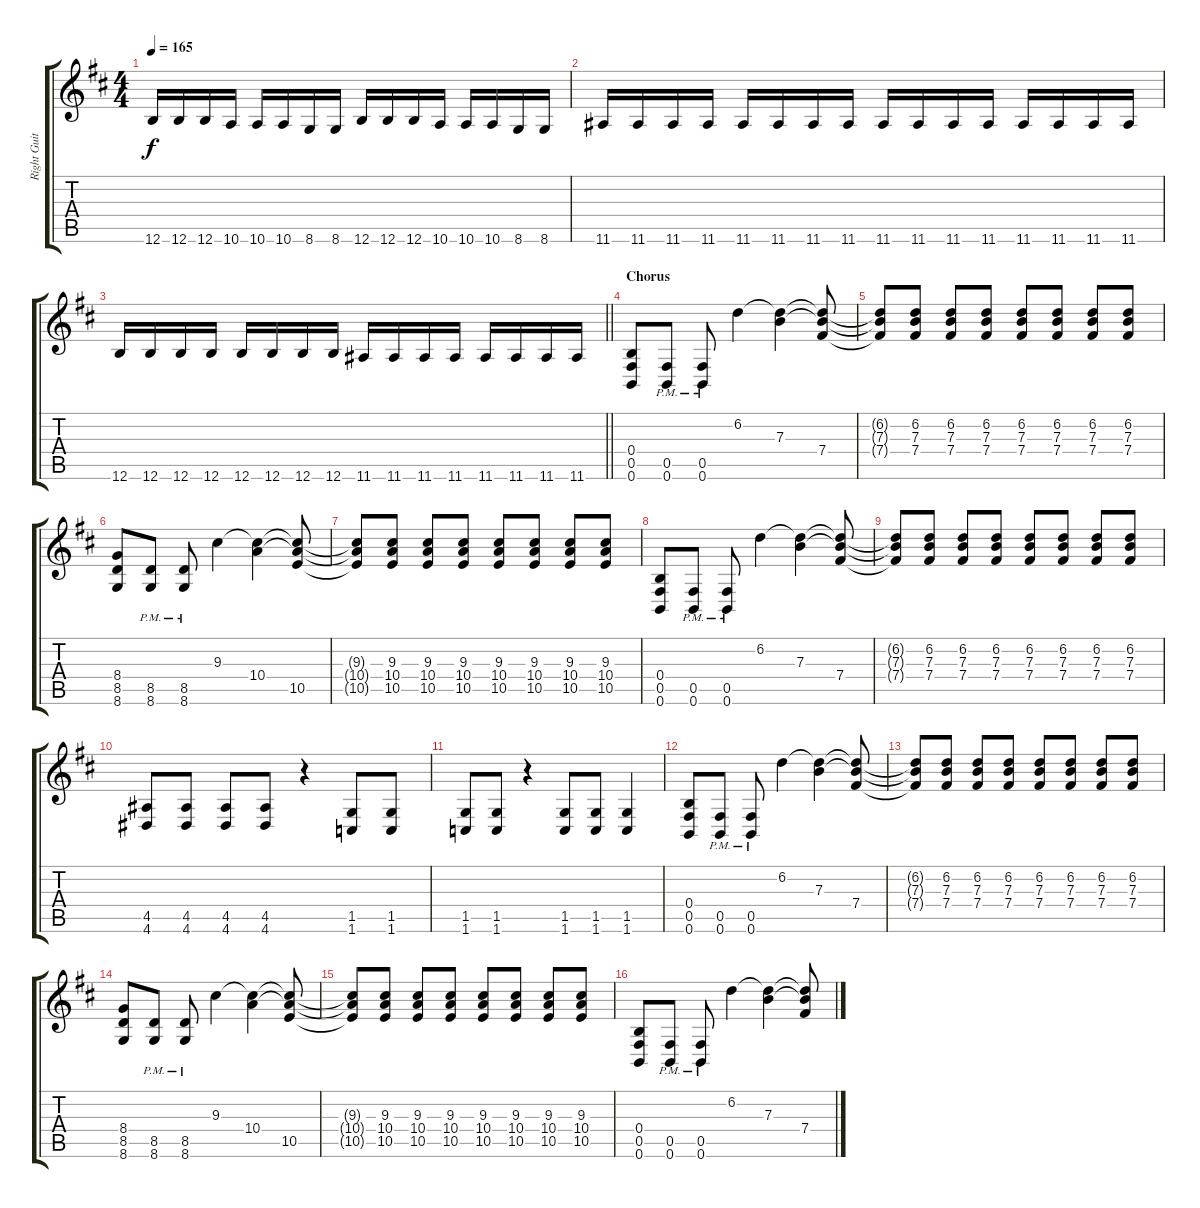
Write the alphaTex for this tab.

\track ("Right Guitar" "Right Guit") {instrument distortionguitar}
\staff {score tabs}
\tuning (Db4 Ab3 E3 B2 Gb2 B1) {hide}
\ts (4 4)
\tempo 165
\clef g2
\ks d
12.6.16{dy f} 12.6.16 12.6.16 10.6.16 10.6.16 10.6.16 8.6.16 8.6.16 12.6.16 12.6.16 12.6.16 10.6.16 10.6.16 10.6.16 8.6.16 8.6.16 |
11.6.16 11.6.16 11.6.16 11.6.16 11.6.16 11.6.16 11.6.16 11.6.16 11.6.16 11.6.16 11.6.16 11.6.16 11.6.16 11.6.16 11.6.16 11.6.16 |
\barLineRight lightlight
12.6.16 12.6.16 12.6.16 12.6.16 12.6.16 12.6.16 12.6.16 12.6.16 11.6.16 11.6.16 11.6.16 11.6.16 11.6.16 11.6.16 11.6.16 11.6.16 |
\section ("" "Chorus")
(0.4 0.5 0.6).8 (0.5{pm} 0.6{pm}).8 (0.5{pm} 0.6{pm}).8 6.2.4 (6.2{t} 7.3).4 (6.2{t} 7.3{t} 7.4).8 |
(6.2{t} 7.3{t} 7.4{t}).8 (6.2 7.3 7.4).8 (6.2 7.3 7.4).8 (6.2 7.3 7.4).8 (6.2 7.3 7.4).8 (6.2 7.3 7.4).8 (6.2 7.3 7.4).8 (6.2 7.3 7.4).8 |
(8.4 8.5 8.6).8 (8.5{pm} 8.6{pm}).8 (8.5{pm} 8.6{pm}).8 9.3.4 (9.3{t} 10.4).4 (9.3{t} 10.4{t} 10.5).8 |
(9.3{t} 10.4{t} 10.5{t}).8 (9.3 10.4 10.5).8 (9.3 10.4 10.5).8 (9.3 10.4 10.5).8 (9.3 10.4 10.5).8 (9.3 10.4 10.5).8 (9.3 10.4 10.5).8 (9.3 10.4 10.5).8 |
(0.4 0.5 0.6).8 (0.5{pm} 0.6{pm}).8 (0.5{pm} 0.6{pm}).8 6.2.4 (6.2{t} 7.3).4 (6.2{t} 7.3{t} 7.4).8 |
(6.2{t} 7.3{t} 7.4{t}).8 (6.2 7.3 7.4).8 (6.2 7.3 7.4).8 (6.2 7.3 7.4).8 (6.2 7.3 7.4).8 (6.2 7.3 7.4).8 (6.2 7.3 7.4).8 (6.2 7.3 7.4).8 |
(4.5 4.6).8 (4.5 4.6).8 (4.5 4.6).8 (4.5 4.6).8 r.4 (1.5 1.6).8 (1.5 1.6).8 |
(1.5 1.6).8 (1.5 1.6).8 r.4 (1.5 1.6).8 (1.5 1.6).8 (1.5 1.6).4 |
(0.4 0.5 0.6).8 (0.5{pm} 0.6{pm}).8 (0.5{pm} 0.6{pm}).8 6.2.4 (6.2{t} 7.3).4 (6.2{t} 7.3{t} 7.4).8 |
(6.2{t} 7.3{t} 7.4{t}).8 (6.2 7.3 7.4).8 (6.2 7.3 7.4).8 (6.2 7.3 7.4).8 (6.2 7.3 7.4).8 (6.2 7.3 7.4).8 (6.2 7.3 7.4).8 (6.2 7.3 7.4).8 |
(8.4 8.5 8.6).8 (8.5{pm} 8.6{pm}).8 (8.5{pm} 8.6{pm}).8 9.3.4 (9.3{t} 10.4).4 (9.3{t} 10.4{t} 10.5).8 |
(9.3{t} 10.4{t} 10.5{t}).8 (9.3 10.4 10.5).8 (9.3 10.4 10.5).8 (9.3 10.4 10.5).8 (9.3 10.4 10.5).8 (9.3 10.4 10.5).8 (9.3 10.4 10.5).8 (9.3 10.4 10.5).8 |
(0.4 0.5 0.6).8 (0.5{pm} 0.6{pm}).8 (0.5{pm} 0.6{pm}).8 6.2.4 (6.2{t} 7.3).4 (6.2{t} 7.3{t} 7.4).8
